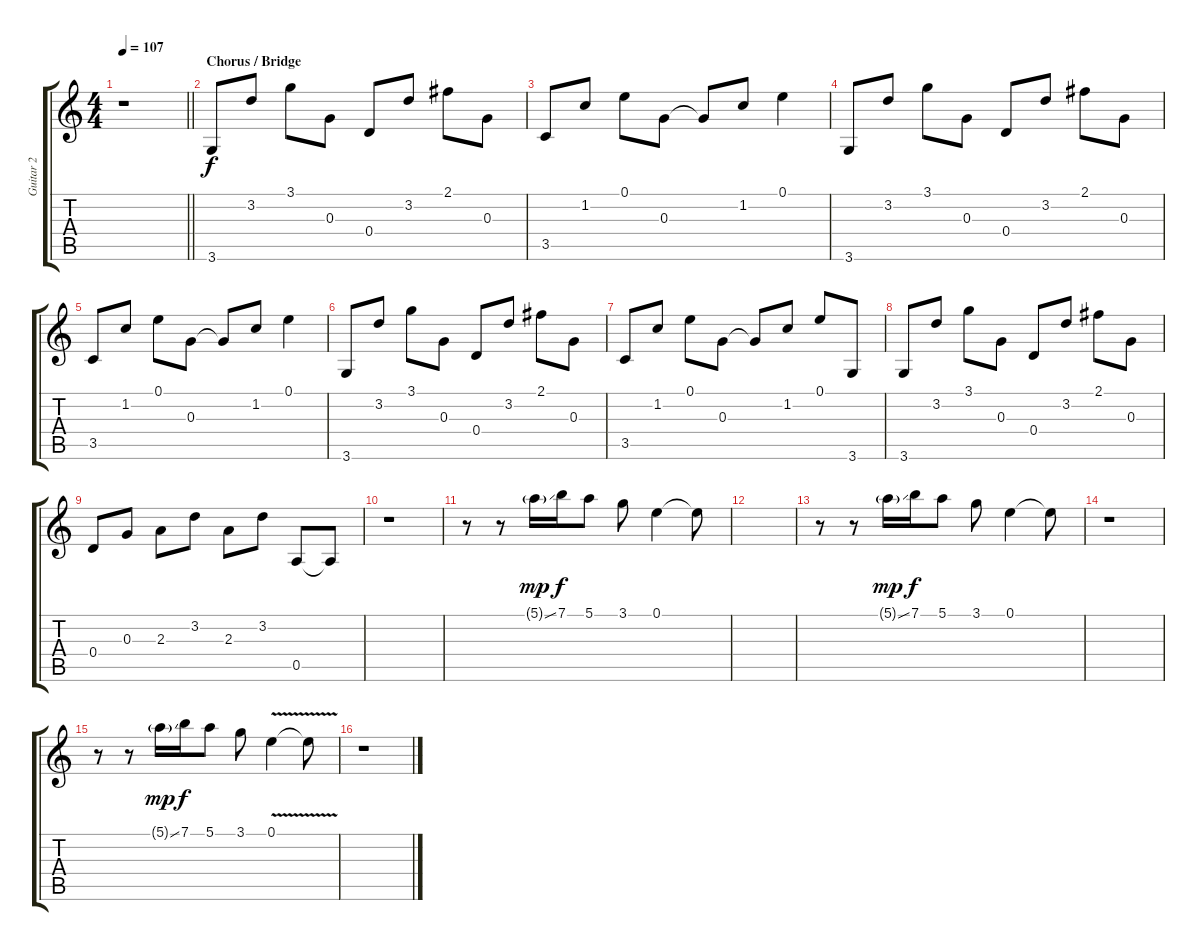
\track ("Guitar 2" "Guitar 2") {instrument distortionguitar}
\staff {score tabs}
\tuning (E4 B3 G3 D3 A2 E2) {hide}
\ts (4 4)
\tempo 107
\clef g2
\barLineRight lightlight
\ks c
r.1{dy f} |
\section ("" "Chorus / Bridge")
3.6.8{volume 6 instrument pad1newage} 3.2.8 3.1.8 0.3.8 0.4.8 3.2.8 2.1.8 0.3.8 |
3.5.8 1.2.8 0.1.8 0.3.8 0.3{t}.8 1.2.8 0.1.4 |
3.6.8 3.2.8 3.1.8 0.3.8 0.4.8 3.2.8 2.1.8 0.3.8 |
3.5.8 1.2.8 0.1.8 0.3.8 0.3{t}.8 1.2.8 0.1.4 |
3.6.8 3.2.8 3.1.8 0.3.8 0.4.8 3.2.8 2.1.8 0.3.8 |
3.5.8 1.2.8 0.1.8 0.3.8 0.3{t}.8 1.2.8 0.1.8 3.6.8 |
3.6.8 3.2.8 3.1.8 0.3.8 0.4.8 3.2.8 2.1.8 0.3.8 |
0.4.8 0.3.8 2.3.8 3.2.8 2.3.8 3.2.8 0.5.8 0.5{t}.8 |
r.1 |
r.8 r.8 5.1{ss g}.16{dy mp volume 10 instrument pad1newage} 7.1.16{dy f} 5.1.8 3.1.8 0.1.4 0.1{t}.8 |
|
r.8 r.8 5.1{ss g}.16{dy mp} 7.1.16{dy f} 5.1.8 3.1.8 0.1.4 0.1{t}.8 |
r.1 |
r.8 r.8 5.1{ss g}.16{dy mp} 7.1.16{dy f} 5.1.8 3.1.8 0.1{v}.4 0.1{t}.8 |
r.1
